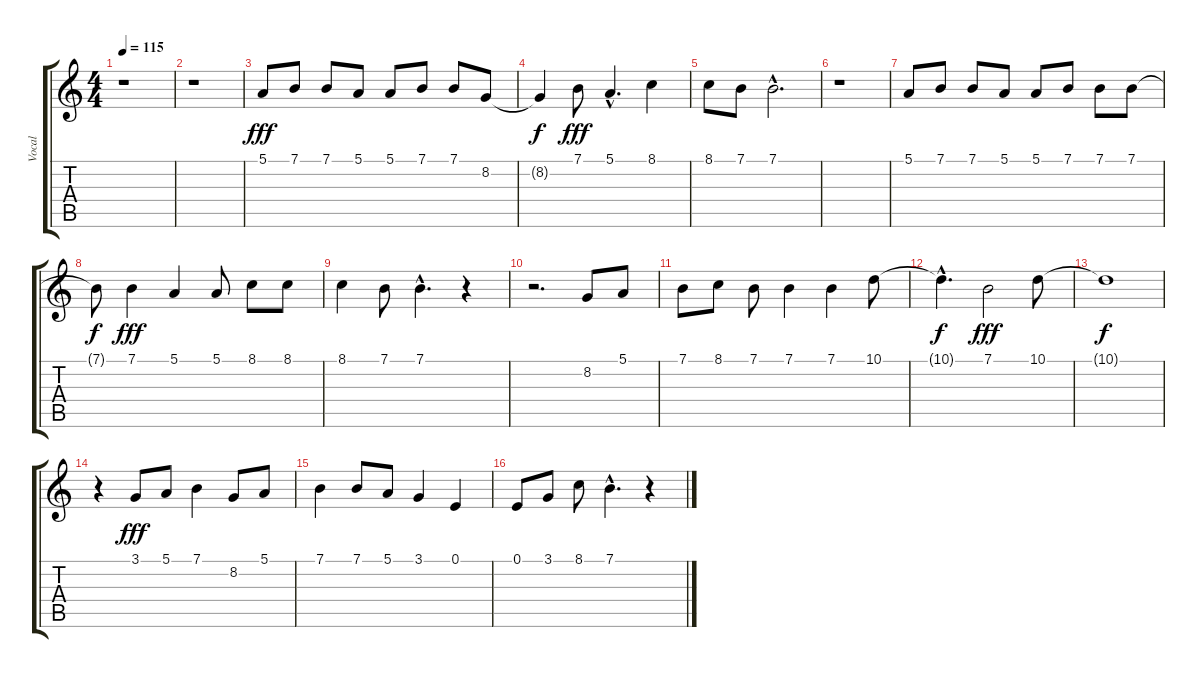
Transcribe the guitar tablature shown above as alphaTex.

\track ("Vocal" "Vocal") {instrument altosax}
\staff {score tabs}
\tuning (E4 B3 G3 D3 A2 E2) {hide}
\ts (4 4)
\tempo 115
\clef g2
\ks c
r.1{dy fff instrument altosax} |
r.1 |
5.1.8 7.1.8 7.1.8 5.1.8 5.1.8 7.1.8 7.1.8 8.2.8 |
8.2{t}.4{dy f} 7.1.8{dy fff} 5.1{hac}.4{d} 8.1.4 |
8.1.8 7.1.8 7.1{hac}.2{d} |
r.1 |
5.1.8 7.1.8 7.1.8 5.1.8 5.1.8 7.1.8 7.1.8 7.1.8 |
7.1{t}.8{dy f} 7.1.4{dy fff} 5.1.4 5.1.8 8.1.8 8.1.8 |
8.1.4 7.1.8 7.1{hac}.4{d} r.4 |
r.2{d} 8.2.8 5.1.8 |
7.1.8 8.1.8 7.1.8 7.1.4 7.1.4 10.1.8 |
10.1{hac t}.4{d dy f} 7.1.2{dy fff} 10.1.8 |
10.1{t}.1{dy f} |
r.4 3.1.8{dy fff} 5.1.8 7.1.4 8.2.8 5.1.8 |
7.1.4 7.1.8 5.1.8 3.1.4 0.1.4 |
0.1.8 3.1.8 8.1.8 7.1{hac}.4{d} r.4
